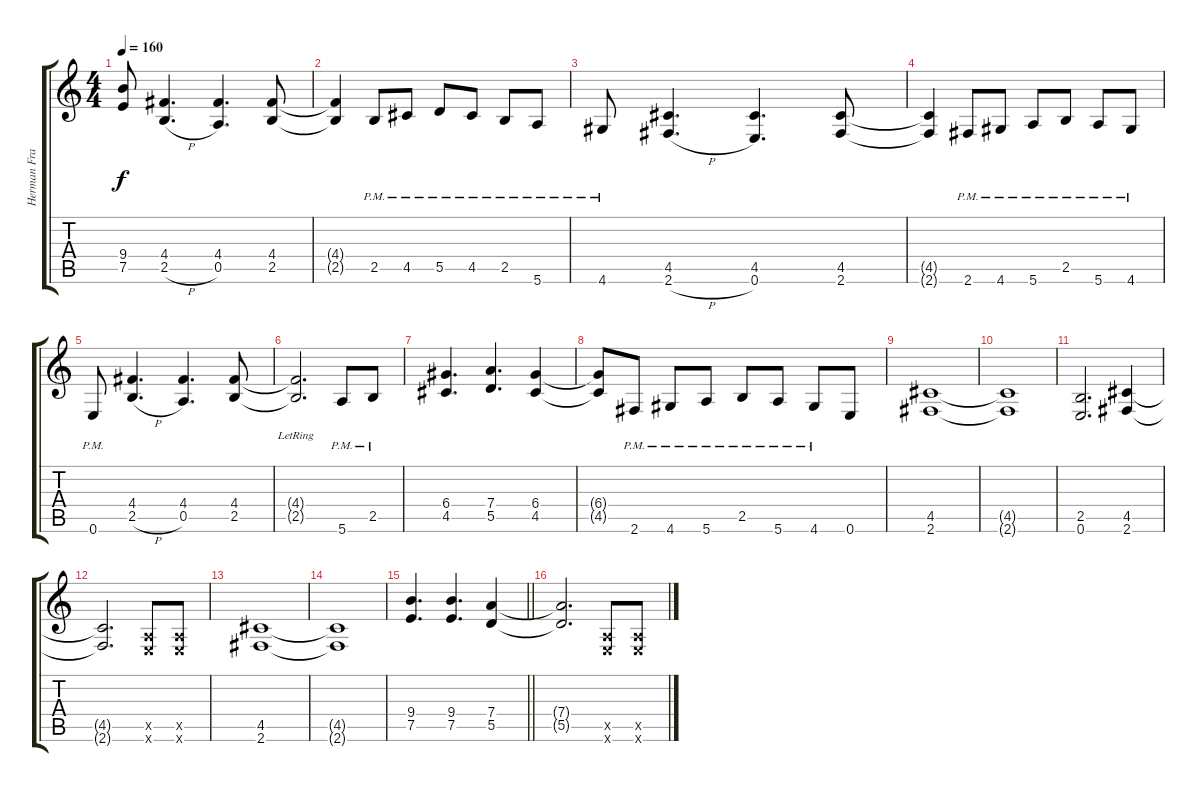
\track ("Herman Frank" "Herman Fra") {solo instrument distortionguitar}
\staff {score tabs}
\tuning (E4 B3 G3 D3 A2 E2) {hide}
\ts (4 4)
\tempo 160
\clef g2
\ks c
(9.4{t} 7.5{t}).8{dy f} (4.4 2.5{h}).4{d} (4.4 0.5).4{d} (4.4 2.5).8 |
(4.4{t} 2.5{t}).4 2.5{pm}.8 4.5{pm}.8 5.5{pm}.8 4.5{pm}.8 2.5{pm}.8 5.6{pm}.8 |
4.6{pm}.8 (4.5 2.6{h}).4{d} (4.5 0.6).4{d} (4.5 2.6).8 |
(4.5{t} 2.6{t}).4 2.6{pm}.8 4.6{pm}.8 5.6{pm}.8 2.5{pm}.8 5.6{pm}.8 4.6{pm}.8 |
0.6{pm}.8 (4.4 2.5{h}).4{d} (4.4 0.5).4{d} (4.4 2.5).8 |
(4.4{lr t} 2.5{lr t}).2{d} 5.6{pm}.8 2.5{pm}.8 |
(6.4 4.5).4{d} (7.4 5.5).4{d} (6.4 4.5).4 |
(6.4{t} 4.5{t}).8 2.6{pm}.8 4.6{pm}.8 5.6{pm}.8 2.5{pm}.8 5.6{pm}.8 4.6{pm}.8 0.6.8 |
(4.5 2.6).1 |
(4.5{t} 2.6{t}).1 |
(2.5 0.6).2{d} (4.5 2.6).4 |
(4.5{t} 2.6{t}).2{d} (0.5{x} 0.6{x}).8 (0.5{x} 0.6{x}).8 |
(4.5 2.6).1 |
(4.5{t} 2.6{t}).1 |
\barLineRight lightlight
(9.4 7.5).4{d} (9.4 7.5).4{d} (7.4 5.5).4 |
(7.4{t} 5.5{t}).2{d} (0.5{x} 0.6{x}).8 (0.5{x} 0.6{x}).8
